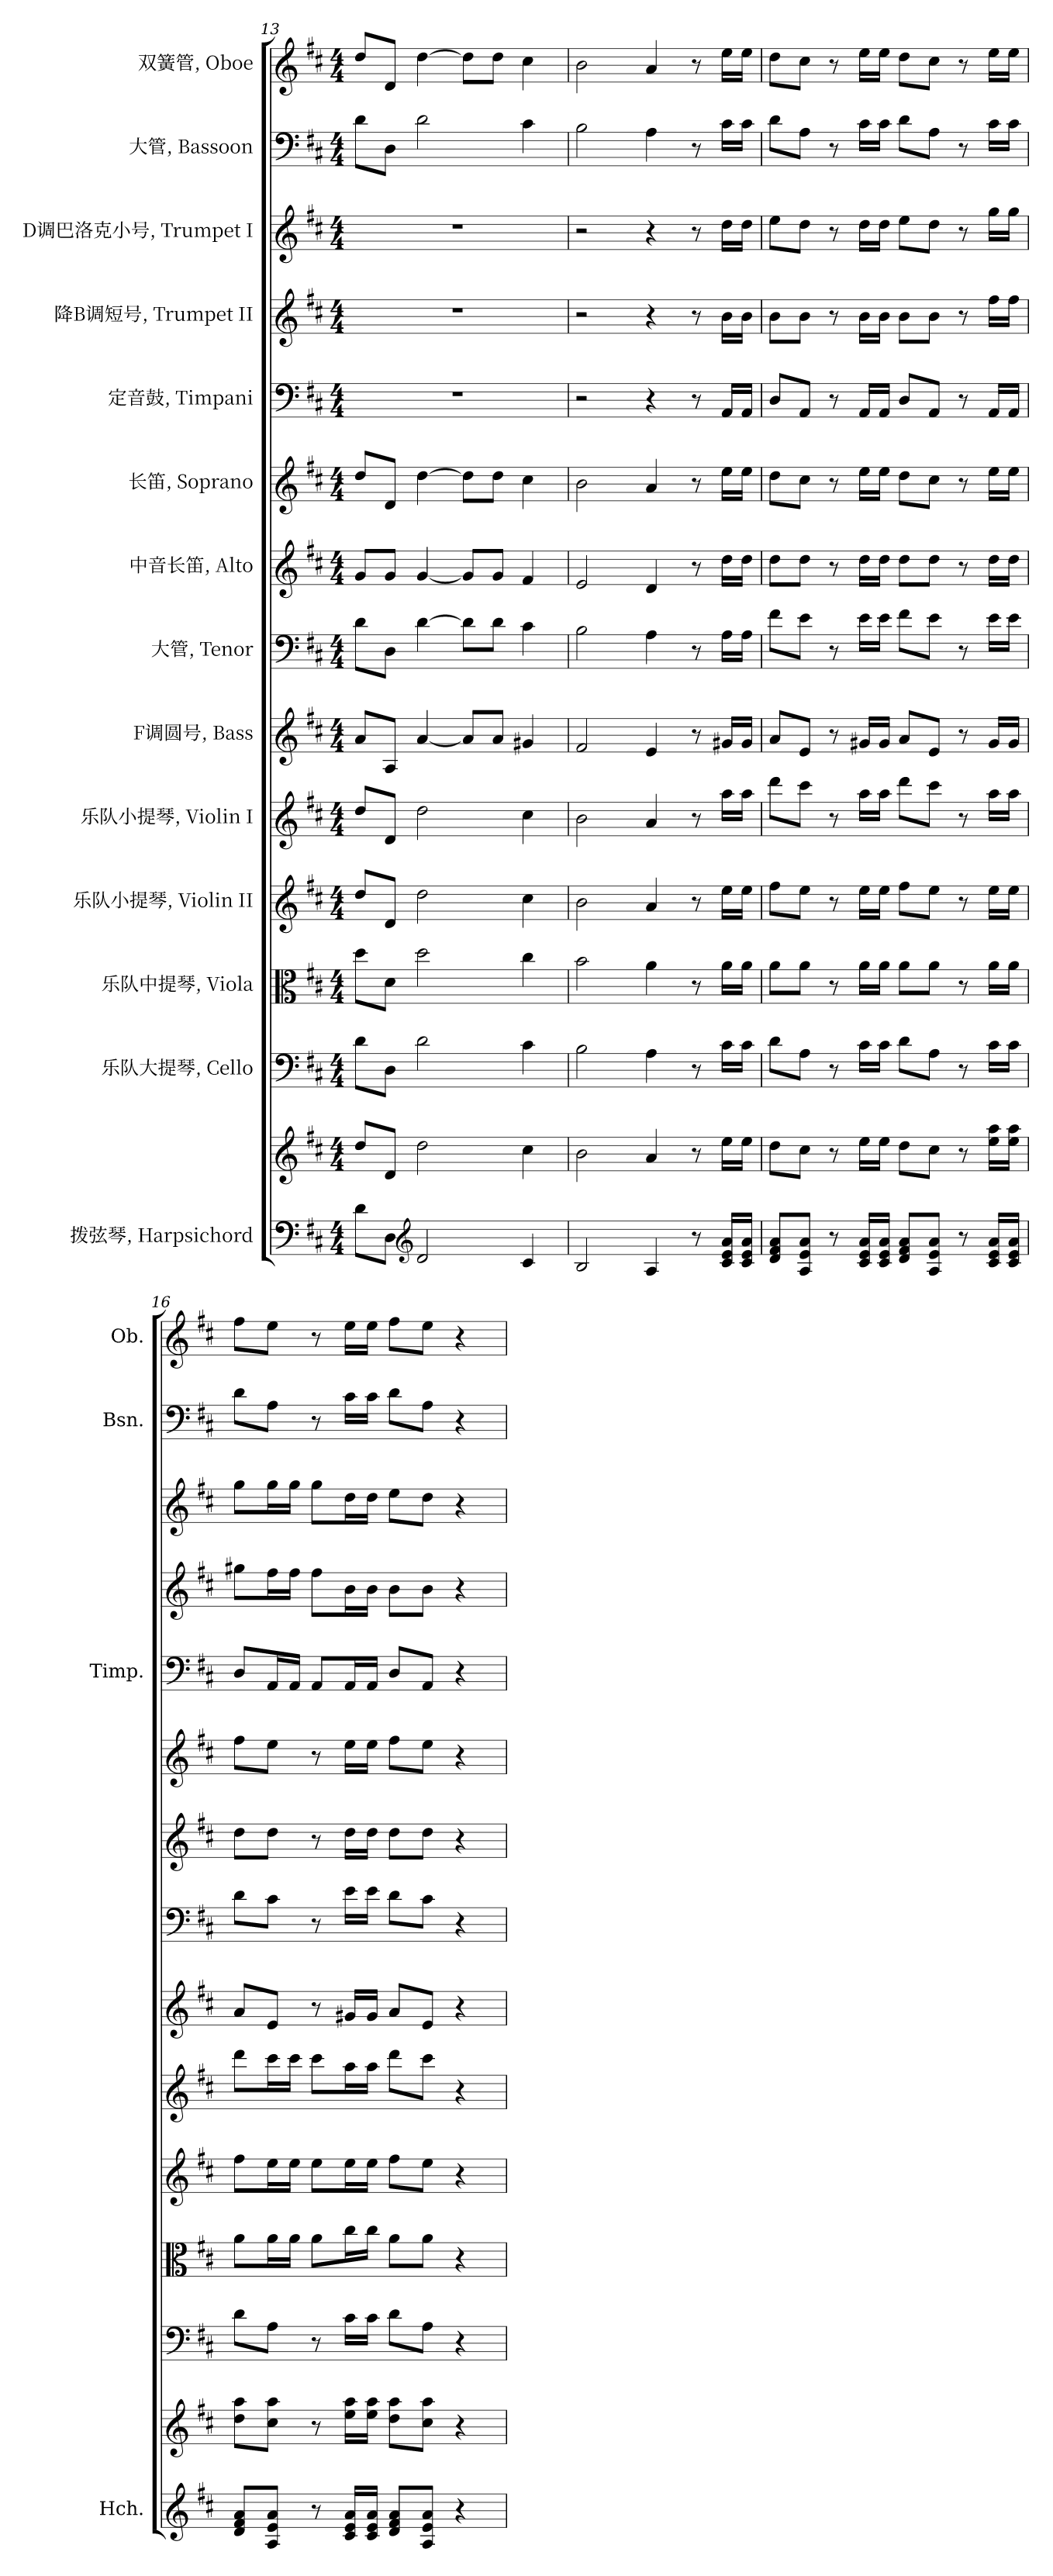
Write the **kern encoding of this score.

**kern	**kern	**kern	**kern	**kern	**kern	**kern	**kern	**kern	**kern	**kern	**kern	**kern	**kern	**kern
*part14	*part14	*part13	*part12	*part11	*part10	*part9	*part8	*part7	*part6	*part5	*part4	*part3	*part2	*part1
*staff15	*staff14	*staff13	*staff12	*staff11	*staff10	*staff9	*staff8	*staff7	*staff6	*staff5	*staff4	*staff3	*staff2	*staff1
*I"拨弦琴, Harpsichord	*	*I"乐队大提琴, Cello	*I"乐队中提琴, Viola	*I"乐队小提琴, Violin II	*I"乐队小提琴, Violin I	*I"F调圆号, Bass	*I"大管, Tenor	*I"中音长笛, Alto	*I"长笛, Soprano	*I"定音鼓, Timpani	*I"降B调短号, Trumpet II	*I"D调巴洛克小号, Trumpet I	*I"大管, Bassoon	*I"双簧管, Oboe
*I'Hch.	*	*	*	*	*	*	*	*	*	*I'Timp.	*	*	*I'Bsn.	*I'Ob.
!!LO:PB:g=z
*clefF4	*clefG2	*clefF4	*clefC3	*clefG2	*clefG2	*clefG2	*clefF4	*clefG2	*clefG2	*clefF4	*clefG2	*clefG2	*clefF4	*clefG2
*	*	*	*	*	*	*ITrd4c7	*	*ITrd3c5	*	*	*ITrd1c2	*ITrd-1c-2	*	*
*k[f#c#]	*k[f#c#]	*k[f#c#]	*k[f#c#]	*k[f#c#]	*k[f#c#]	*k[f#]	*k[f#c#]	*k[f#c#g#]	*k[f#c#]	*k[f#c#]	*k[]	*k[f#c#g#d#]	*k[f#c#]	*k[f#c#]
*M4/4	*M4/4	*M4/4	*M4/4	*M4/4	*M4/4	*M4/4	*M4/4	*M4/4	*M4/4	*M4/4	*M4/4	*M4/4	*M4/4	*M4/4
=13	=13	=13	=13	=13	=13	=13	=13	=13	=13	=13	=13	=13	=13	=13
8d\L	8dd/L	8d\L	8dd\L	8dd/L	8dd/L	8d/L	8d\L	8d/L	8dd/L	1r	1r	1r	8d\L	8dd/L
8D\J	8d/J	8D\J	8d\J	8d/J	8d/J	8D/J	8D\J	8d/J	8d/J	.	.	.	8D\J	8d/J
*clefG2	*	*	*	*	*	*	*	*	*	*	*	*	*	*
2d/	2dd\	2d\	2dd\	2dd\	2dd\	[4d/	[4d\	[4d/	[4dd\	.	.	.	2d\	[4dd\
.	.	.	.	.	.	8d/L]	8d\L]	8d/L]	8dd\L]	.	.	.	.	8dd\L]
.	.	.	.	.	.	8d/J	8d\J	8d/J	8dd\J	.	.	.	.	8dd\J
4c#/	4cc#\	4c#\	4cc#\	4cc#\	4cc#\	4c#X/	4c#\	4c#/	4cc#\	.	.	.	4c#\	4cc#\
=14	=14	=14	=14	=14	=14	=14	=14	=14	=14	=14	=14	=14	=14	=14
2B/	2b\	2B\	2b\	2b\	2b\	2B/	2B\	2B/	2b\	2r	2r	2r	2B\	2b\
4A/	4a/	4A\	4a\	4a/	4a/	4A/	4A\	4A/	4a/	4r	4r	4r	4A\	4a/
8r	8r	8r	8r	8r	8r	8r	8r	8r	8r	8r	8r	8r	8r	8r
16c#/ 16e/ 16a/LL	16ee\LL	16c#\LL	16a\LL	16ee\LL	16aa\LL	16c#X/LL	16A\LL	16a\LL	16ee\LL	16AA/LL	16a\LL	16ee\LL	16c#\LL	16ee\LL
16c#/ 16e/ 16a/JJ	16ee\JJ	16c#\JJ	16a\JJ	16ee\JJ	16aa\JJ	16c#/JJ	16A\JJ	16a\JJ	16ee\JJ	16AA/JJ	16a\JJ	16ee\JJ	16c#\JJ	16ee\JJ
=15	=15	=15	=15	=15	=15	=15	=15	=15	=15	=15	=15	=15	=15	=15
8d/ 8f#/ 8a/L	8dd\L	8d\L	8a\L	8ff#\L	8ddd\L	8d/L	8f#\L	8a\L	8dd\L	8D/L	8a\L	8ff#\L	8d\L	8dd\L
8A/ 8e/ 8a/J	8cc#\J	8A\J	8a\J	8ee\J	8ccc#\J	8A/J	8e\J	8a\J	8cc#\J	8AA/J	8a\J	8ee\J	8A\J	8cc#\J
8r	8r	8r	8r	8r	8r	8r	8r	8r	8r	8r	8r	8r	8r	8r
16c#/ 16e/ 16a/LL	16ee\LL	16c#\LL	16a\LL	16ee\LL	16aa\LL	16c#X/LL	16e\LL	16a\LL	16ee\LL	16AA/LL	16a\LL	16ee\LL	16c#\LL	16ee\LL
16c#/ 16e/ 16a/JJ	16ee\JJ	16c#\JJ	16a\JJ	16ee\JJ	16aa\JJ	16c#/JJ	16e\JJ	16a\JJ	16ee\JJ	16AA/JJ	16a\JJ	16ee\JJ	16c#\JJ	16ee\JJ
8d/ 8f#/ 8a/L	8dd\L	8d\L	8a\L	8ff#\L	8ddd\L	8d/L	8f#\L	8a\L	8dd\L	8D/L	8a\L	8ff#\L	8d\L	8dd\L
8A/ 8e/ 8a/J	8cc#\J	8A\J	8a\J	8ee\J	8ccc#\J	8A/J	8e\J	8a\J	8cc#\J	8AA/J	8a\J	8ee\J	8A\J	8cc#\J
8r	8r	8r	8r	8r	8r	8r	8r	8r	8r	8r	8r	8r	8r	8r
16c#/ 16e/ 16a/LL	16ee\ 16aa\LL	16c#\LL	16a\LL	16ee\LL	16aa\LL	16c#/LL	16e\LL	16a\LL	16ee\LL	16AA/LL	16ee\LL	16aa\LL	16c#\LL	16ee\LL
16c#/ 16e/ 16a/JJ	16ee\ 16aa\JJ	16c#\JJ	16a\JJ	16ee\JJ	16aa\JJ	16c#/JJ	16e\JJ	16a\JJ	16ee\JJ	16AA/JJ	16ee\JJ	16aa\JJ	16c#\JJ	16ee\JJ
!!LO:PB:g=z
=16	=16	=16	=16	=16	=16	=16	=16	=16	=16	=16	=16	=16	=16	=16
8d/ 8f#/ 8a/L	8dd\ 8aa\L	8d\L	8a\L	8ff#\L	8ddd\L	8d/L	8d\L	8a\L	8ff#\L	8D/L	8ff#X\L	8aa\L	8d\L	8ff#\L
8A/ 8e/ 8a/J	8cc#\ 8aa\J	8A\J	16a\L	16ee\L	16ccc#\L	8A/J	8c#\J	8a\J	8ee\J	16AA/L	16ee\L	16aa\L	8A\J	8ee\J
.	.	.	16a\JJ	16ee\JJ	16ccc#\JJ	.	.	.	.	16AA/JJ	16ee\JJ	16aa\JJ	.	.
8r	8r	8r	8a\L	8ee\L	8ccc#\L	8r	8r	8r	8r	8AA/L	8ee\L	8aa\L	8r	8r
16c#/ 16e/ 16a/LL	16ee\ 16aa\LL	16c#\LL	16cc#\L	16ee\L	16aa\L	16c#X/LL	16e\LL	16a\LL	16ee\LL	16AA/L	16a\L	16ee\L	16c#\LL	16ee\LL
16c#/ 16e/ 16a/JJ	16ee\ 16aa\JJ	16c#\JJ	16cc#\JJ	16ee\JJ	16aa\JJ	16c#/JJ	16e\JJ	16a\JJ	16ee\JJ	16AA/JJ	16a\JJ	16ee\JJ	16c#\JJ	16ee\JJ
8d/ 8f#/ 8a/L	8dd\ 8aa\L	8d\L	8a\L	8ff#\L	8ddd\L	8d/L	8d\L	8a\L	8ff#\L	8D/L	8a\L	8ff#\L	8d\L	8ff#\L
8A/ 8e/ 8a/J	8cc#\ 8aa\J	8A\J	8a\J	8ee\J	8ccc#\J	8A/J	8c#\J	8a\J	8ee\J	8AA/J	8a\J	8ee\J	8A\J	8ee\J
4r	4r	4r	4r	4r	4r	4r	4r	4r	4r	4r	4r	4r	4r	4r
=	=	=	=	=	=	=	=	=	=	=	=	=	=	=
*-	*-	*-	*-	*-	*-	*-	*-	*-	*-	*-	*-	*-	*-	*-
